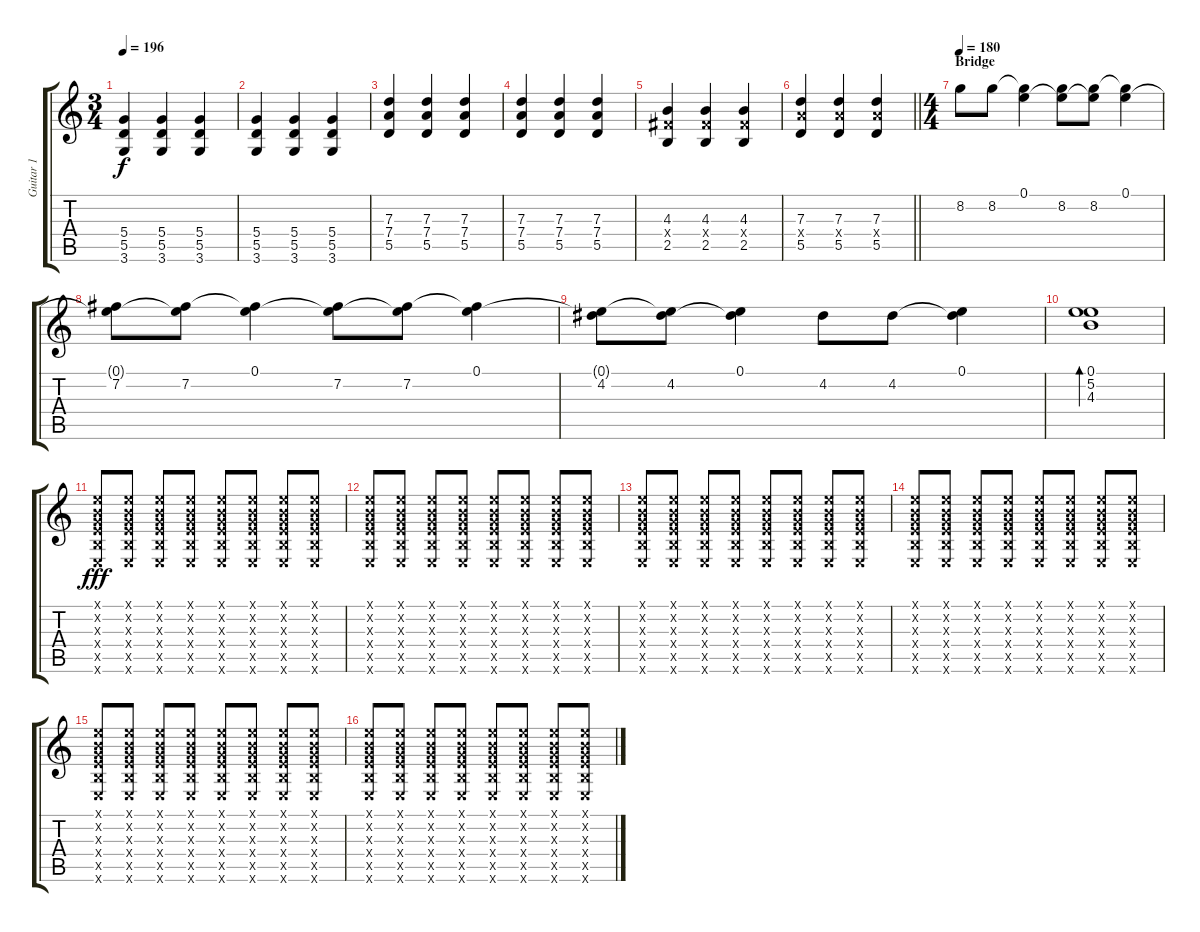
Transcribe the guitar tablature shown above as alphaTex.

\track ("Guitar 1" "Guitar 1") {instrument overdrivenguitar}
\staff {score tabs}
\tuning (E4 B3 G3 D3 A2 E2) {hide}
\ts (3 4)
\tempo 196
\clef g2
\ks c
(5.4 5.5 3.6).4{dy f} (5.4 5.5 3.6).4 (5.4 5.5 3.6).4 |
(5.4 5.5 3.6).4 (5.4 5.5 3.6).4 (5.4 5.5 3.6).4 |
(7.3 7.4 5.5).4 (7.3 7.4 5.5).4 (7.3 7.4 5.5).4 |
(7.3 7.4 5.5).4 (7.3 7.4 5.5).4 (7.3 7.4 5.5).4 |
(4.3 4.4{x} 2.5).4 (4.3 4.4{x} 2.5).4 (4.3 4.4{x} 2.5).4 |
\barLineRight lightlight
(7.3 7.4{x} 5.5).4 (7.3 7.4{x} 5.5).4 (7.3 7.4{x} 5.5).4 |
\ts (4 4)
\section ("" "Bridge")
\tempo 180
8.2.8{instrument electricguitarjazz} 8.2.8 (0.1 8.2{t}).4 (0.1{t} 8.2).8 (0.1{t} 8.2).8 (0.1 8.2{t}).4 |
(0.1{t} 7.2).8 (0.1{t} 7.2).8 (0.1 7.2{t}).4 (0.1{t} 7.2).8 (0.1{t} 7.2).8 (0.1 7.2{t}).4 |
(0.1{t} 4.2).8 (0.1{t} 4.2).8 (0.1 4.2{t}).4 4.2.8 4.2.8 (0.1 4.2{t}).4 |
(0.1 5.2 4.3).1{bd 240} |
(0.1{x} 0.2{x} 0.3{x} 2.4{x} 2.5{x} 0.6{x}).8{dy fff balance 0 instrument distortionguitar} (0.1{x} 0.2{x} 0.3{x} 2.4{x} 2.5{x} 0.6{x}).8 (0.1{x} 0.2{x} 0.3{x} 2.4{x} 2.5{x} 0.6{x}).8 (0.1{x} 0.2{x} 0.3{x} 2.4{x} 2.5{x} 0.6{x}).8 (0.1{x} 0.2{x} 0.3{x} 2.4{x} 2.5{x} 0.6{x}).8 (0.1{x} 0.2{x} 0.3{x} 2.4{x} 2.5{x} 0.6{x}).8 (0.1{x} 0.2{x} 0.3{x} 2.4{x} 2.5{x} 0.6{x}).8 (0.1{x} 0.2{x} 0.3{x} 2.4{x} 2.5{x} 0.6{x}).8 |
(0.1{x} 0.2{x} 0.3{x} 2.4{x} 2.5{x} 0.6{x}).8 (0.1{x} 0.2{x} 0.3{x} 2.4{x} 2.5{x} 0.6{x}).8 (0.1{x} 0.2{x} 0.3{x} 2.4{x} 2.5{x} 0.6{x}).8 (0.1{x} 0.2{x} 0.3{x} 2.4{x} 2.5{x} 0.6{x}).8 (0.1{x} 0.2{x} 0.3{x} 2.4{x} 2.5{x} 0.6{x}).8 (0.1{x} 0.2{x} 0.3{x} 2.4{x} 2.5{x} 0.6{x}).8 (0.1{x} 0.2{x} 0.3{x} 2.4{x} 2.5{x} 0.6{x}).8 (0.1{x} 0.2{x} 0.3{x} 2.4{x} 2.5{x} 0.6{x}).8 |
(0.1{x} 0.2{x} 0.3{x} 2.4{x} 2.5{x} 0.6{x}).8 (0.1{x} 0.2{x} 0.3{x} 2.4{x} 2.5{x} 0.6{x}).8 (0.1{x} 0.2{x} 0.3{x} 2.4{x} 2.5{x} 0.6{x}).8 (0.1{x} 0.2{x} 0.3{x} 2.4{x} 2.5{x} 0.6{x}).8 (0.1{x} 0.2{x} 0.3{x} 2.4{x} 2.5{x} 0.6{x}).8 (0.1{x} 0.2{x} 0.3{x} 2.4{x} 2.5{x} 0.6{x}).8 (0.1{x} 0.2{x} 0.3{x} 2.4{x} 2.5{x} 0.6{x}).8 (0.1{x} 0.2{x} 0.3{x} 2.4{x} 2.5{x} 0.6{x}).8 |
(0.1{x} 0.2{x} 0.3{x} 2.4{x} 2.5{x} 0.6{x}).8 (0.1{x} 0.2{x} 0.3{x} 2.4{x} 2.5{x} 0.6{x}).8 (0.1{x} 0.2{x} 0.3{x} 2.4{x} 2.5{x} 0.6{x}).8 (0.1{x} 0.2{x} 0.3{x} 2.4{x} 2.5{x} 0.6{x}).8 (0.1{x} 0.2{x} 0.3{x} 2.4{x} 2.5{x} 0.6{x}).8 (0.1{x} 0.2{x} 0.3{x} 2.4{x} 2.5{x} 0.6{x}).8 (0.1{x} 0.2{x} 0.3{x} 2.4{x} 2.5{x} 0.6{x}).8 (0.1{x} 0.2{x} 0.3{x} 2.4{x} 2.5{x} 0.6{x}).8 |
(0.1{x} 0.2{x} 0.3{x} 2.4{x} 2.5{x} 0.6{x}).8 (0.1{x} 0.2{x} 0.3{x} 2.4{x} 2.5{x} 0.6{x}).8 (0.1{x} 0.2{x} 0.3{x} 2.4{x} 2.5{x} 0.6{x}).8 (0.1{x} 0.2{x} 0.3{x} 2.4{x} 2.5{x} 0.6{x}).8 (0.1{x} 0.2{x} 0.3{x} 2.4{x} 2.5{x} 0.6{x}).8 (0.1{x} 0.2{x} 0.3{x} 2.4{x} 2.5{x} 0.6{x}).8 (0.1{x} 0.2{x} 0.3{x} 2.4{x} 2.5{x} 0.6{x}).8 (0.1{x} 0.2{x} 0.3{x} 2.4{x} 2.5{x} 0.6{x}).8 |
(0.1{x} 0.2{x} 0.3{x} 2.4{x} 2.5{x} 0.6{x}).8 (0.1{x} 0.2{x} 0.3{x} 2.4{x} 2.5{x} 0.6{x}).8 (0.1{x} 0.2{x} 0.3{x} 2.4{x} 2.5{x} 0.6{x}).8 (0.1{x} 0.2{x} 0.3{x} 2.4{x} 2.5{x} 0.6{x}).8 (0.1{x} 0.2{x} 0.3{x} 2.4{x} 2.5{x} 0.6{x}).8 (0.1{x} 0.2{x} 0.3{x} 2.4{x} 2.5{x} 0.6{x}).8 (0.1{x} 0.2{x} 0.3{x} 2.4{x} 2.5{x} 0.6{x}).8 (0.1{x} 0.2{x} 0.3{x} 2.4{x} 2.5{x} 0.6{x}).8
